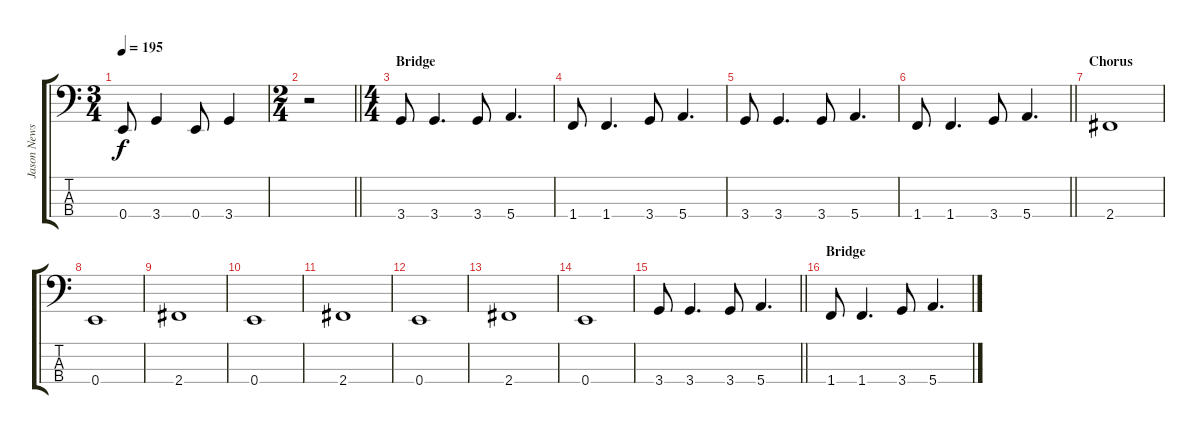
\track ("Jason Newsted" "Jason News") {instrument electricbasspick}
\staff {score tabs}
\tuning (G2 D2 A1 E1) {hide}
\ts (3 4)
\tempo 195
\clef f4
\ks c
0.4.8{dy f} 3.4.4 0.4.8 3.4.4 |
\ts (2 4)
\barLineRight lightlight
r.2 |
\ts (4 4)
\section ("" "Bridge")
3.4.8 3.4.4{d} 3.4.8 5.4.4{d} |
1.4.8 1.4.4{d} 3.4.8 5.4.4{d} |
3.4.8 3.4.4{d} 3.4.8 5.4.4{d} |
\barLineRight lightlight
1.4.8 1.4.4{d} 3.4.8 5.4.4{d} |
\section ("" "Chorus")
2.4.1 |
0.4.1 |
2.4.1 |
0.4.1 |
2.4.1 |
0.4.1 |
2.4.1 |
0.4.1 |
\barLineRight lightlight
3.4.8 3.4.4{d} 3.4.8 5.4.4{d} |
\section ("" "Bridge")
1.4.8 1.4.4{d} 3.4.8 5.4.4{d}
